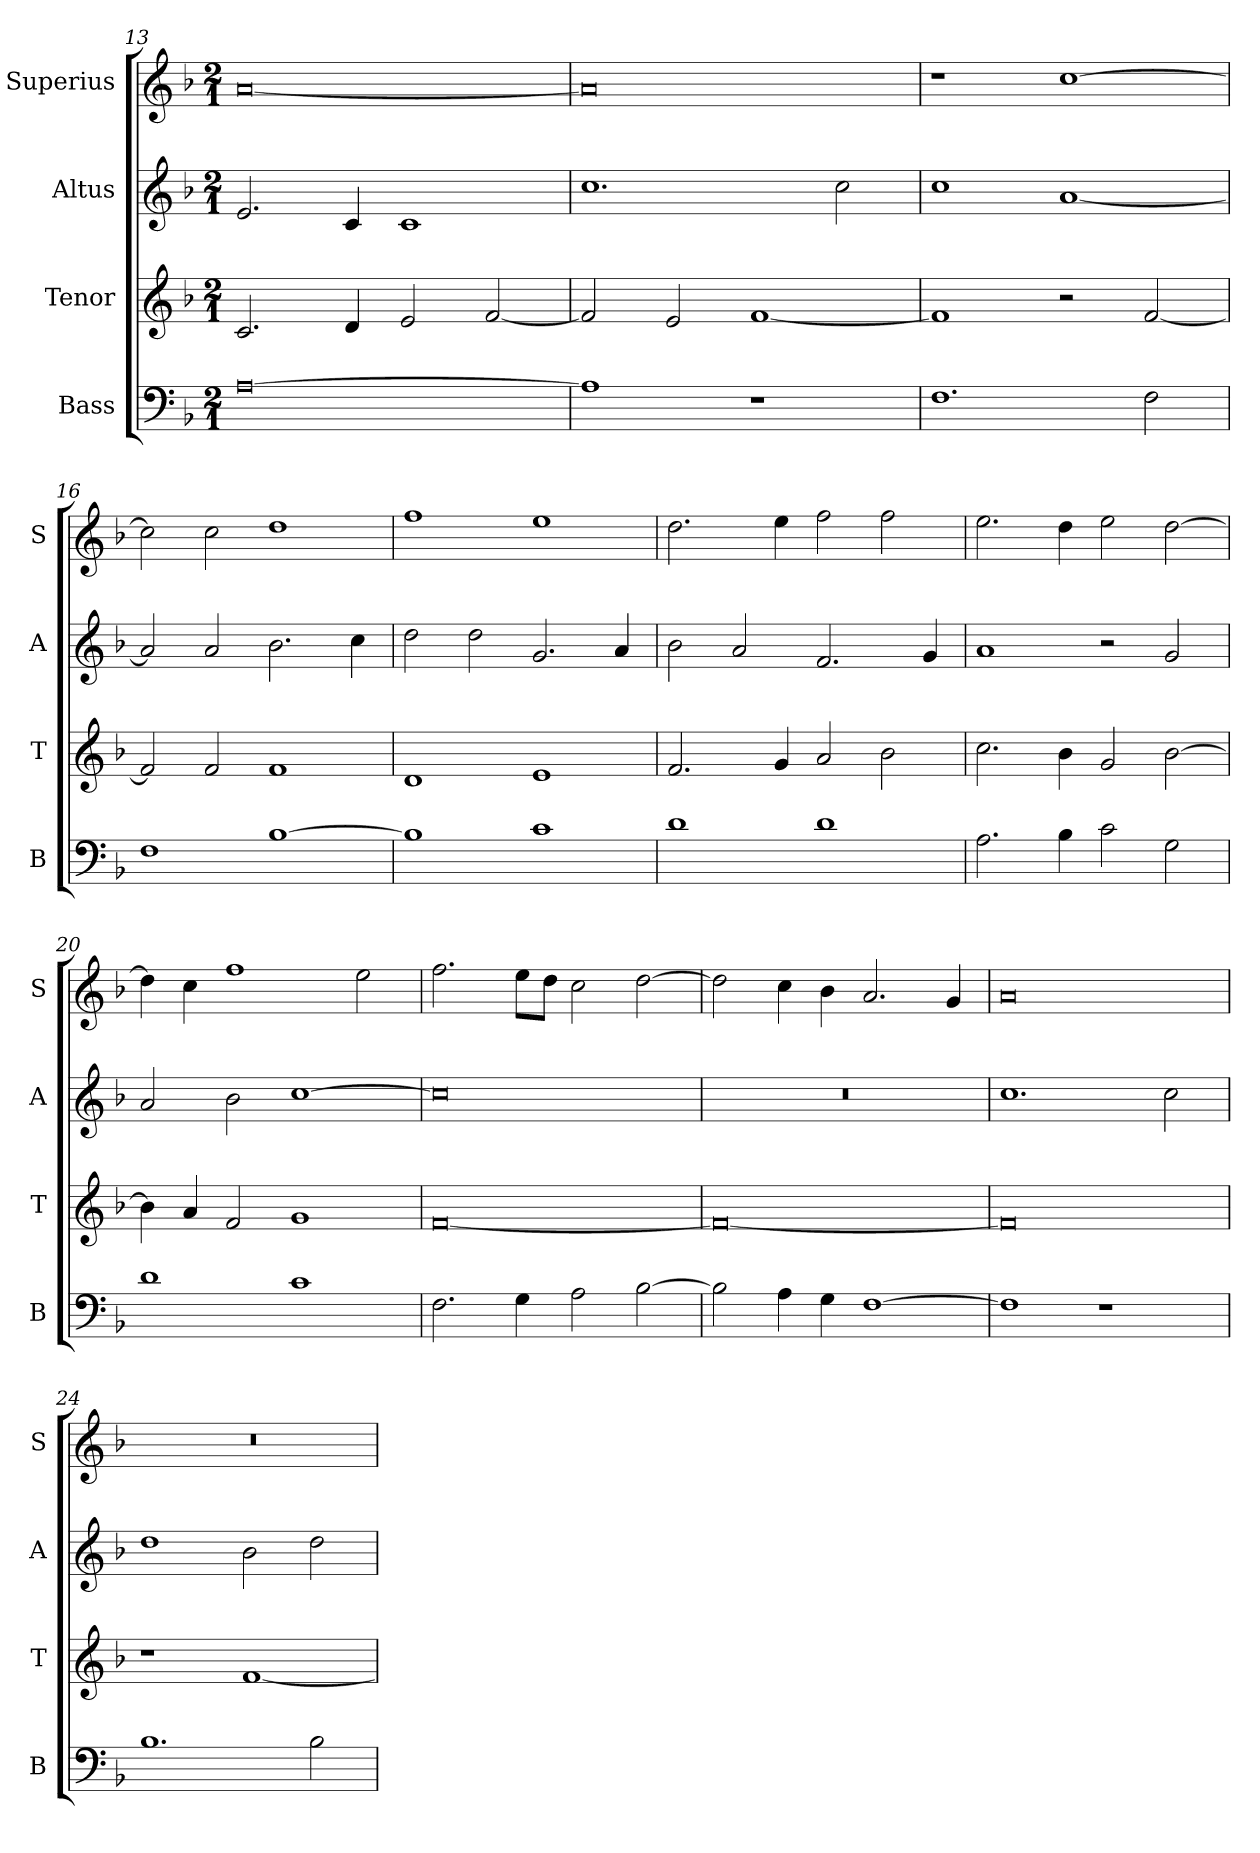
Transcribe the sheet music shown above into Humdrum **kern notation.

**kern	**kern	**kern	**kern
*part4	*part3	*part2	*part1
*staff4	*staff3	*staff2	*staff1
*I"Bass	*I"Tenor	*I"Altus	*I"Superius
*I'B	*I'T	*I'A	*I'S
*clefF4	*clefG2	*clefG2	*clefG2
*k[b-]	*k[b-]	*k[b-]	*k[b-]
*F:	*F:	*F:	*F:
*M2/1	*M2/1	*M2/1	*M2/1
=13	=13	=13	=13
[0A	2.c	2.e	[0a
.	4d	4c	.
.	2e	1c	.
.	[2f	.	.
=14	=14	=14	=14
1A]	2f]	1.cc	0a]
.	2e	.	.
1r	[1f	.	.
.	.	2cc	.
=15	=15	=15	=15
1.F	1f]	1cc	1r
.	2r	[1a	[1cc
2F	[2f	.	.
=16	=16	=16	=16
1F	2f]	2a]	2cc]
.	2f	2a	2cc
[1B-	1f	2.b-	1dd
.	.	4cc	.
=17	=17	=17	=17
1B-]	1d	2dd	1ff
.	.	2dd	.
1c	1e	2.g	1ee
.	.	4a	.
=18	=18	=18	=18
1d	2.f	2b-	2.dd
.	.	2a	.
.	4g	.	4ee
1d	2a	2.f	2ff
.	2b-	.	2ff
.	.	4g	.
=19	=19	=19	=19
2.A	2.cc	1a	2.ee
4B-	4b-	.	4dd
2c	2g	2r	2ee
2G	[2b-	2g	[2dd
=20	=20	=20	=20
1d	4b-]	2a	4dd]
.	4a	.	4cc
.	2f	2b-	1ff
1c	1g	[1cc	.
.	.	.	2ee
=21	=21	=21	=21
2.F	[0f	0cc]	2.ff
4G	.	.	8eeL
.	.	.	8ddJ
2A	.	.	2cc
[2B-	.	.	[2dd
=22	=22	=22	=22
2B-]	0f_	0r	2dd]
4A	.	.	4cc
4G	.	.	4b-
[1F	.	.	2.a
.	.	.	4g
=23	=23	=23	=23
1F]	0f]	1.cc	0a
1r	.	.	.
.	.	2cc	.
=24	=24	=24	=24
1.B-	1r	1dd	0r
.	[1f	2b-	.
2B-	.	2dd	.
=	=	=	=
*-	*-	*-	*-
